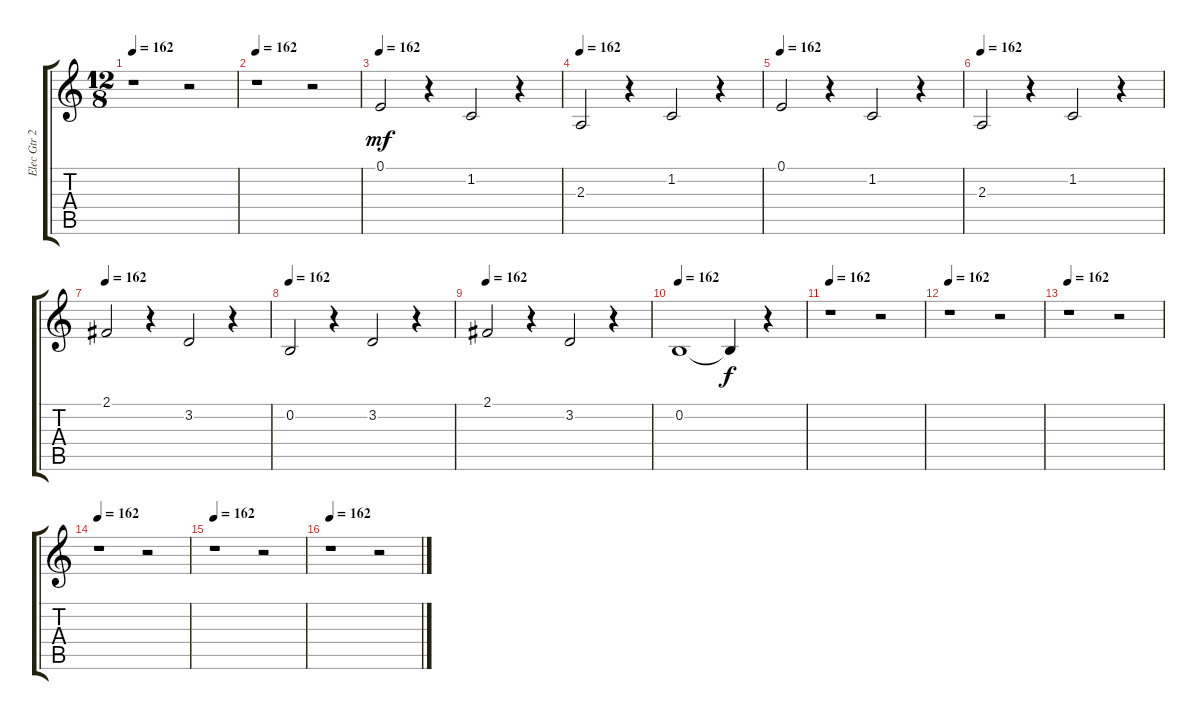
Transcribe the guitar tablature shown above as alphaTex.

\track ("Elec Gtr 2" "Elec Gtr 2") {instrument synthbrass1}
\staff {score tabs}
\tuning (E4 B3 G3 D3 A2 E2) {hide}
\ts (12 8)
\tempo 162
\clef g2
\ks c
r.1{dy mf} r.2 |
\tempo 162
r.1 r.2 |
\tempo 162
0.1.2 r.4 1.2.2 r.4 |
\tempo 162
2.3.2 r.4 1.2.2 r.4 |
\tempo 162
0.1.2 r.4 1.2.2 r.4 |
\tempo 162
2.3.2 r.4 1.2.2 r.4 |
\tempo 162
2.1.2 r.4 3.2.2 r.4 |
\tempo 162
0.2.2 r.4 3.2.2 r.4 |
\tempo 162
2.1.2 r.4 3.2.2 r.4 |
\tempo 162
0.2.1 0.2{t}.4{dy f} r.4 |
\tempo 162
r.1 r.2 |
\tempo 162
r.1 r.2 |
\tempo 162
r.1 r.2 |
\tempo 162
r.1 r.2 |
\tempo 162
r.1 r.2 |
\tempo 162
r.1 r.2
